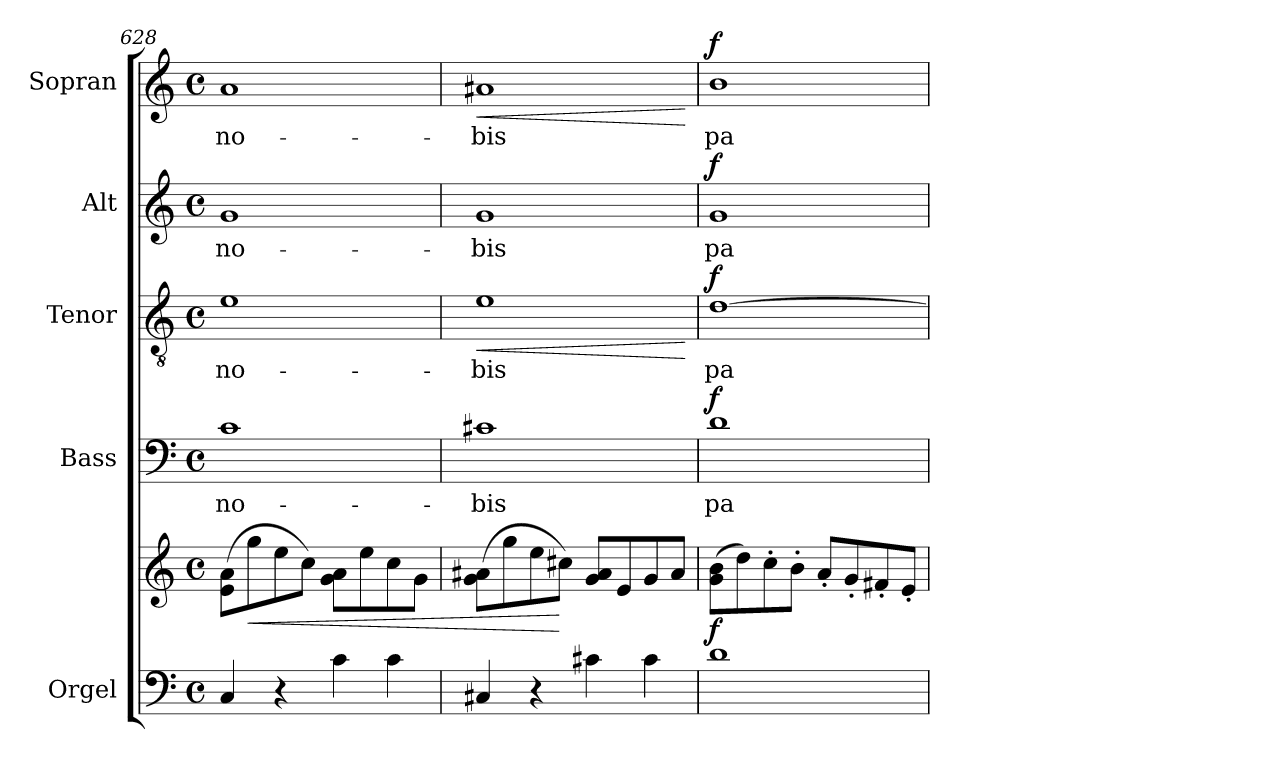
**kern	**kern	**dynam	**kern	**text	**dynam	**kern	**text	**dynam	**kern	**text	**dynam	**kern	**text	**dynam
*part5	*part5	*part5	*part4	*part4	*part4	*part3	*part3	*part3	*part2	*part2	*part2	*part1	*part1	*part1
*staff6	*staff5	*staff5/6	*staff4	*staff4	*staff4	*staff3	*staff3	*staff3	*staff2	*staff2	*staff2	*staff1	*staff1	*staff1
*I"Orgel	*	*	*I"Bass	*	*	*I"Tenor	*	*	*I"Alt	*	*	*I"Sopran	*	*
*I'Org.	*	*	*I'B.	*	*	*I'T.	*	*	*I'A.	*	*	*I'S.	*	*
*clefF4	*clefG2	*	*clefF4	*	*	*clefGv2	*	*	*clefG2	*	*	*clefG2	*	*
*k[]	*k[]	*	*k[]	*	*	*k[]	*	*	*k[]	*	*	*k[]	*	*
*C:	*C:	*	*C:	*	*	*C:	*	*	*C:	*	*	*C:	*	*
*M4/4	*M4/4	*	*M4/4	*	*	*M4/4	*	*	*M4/4	*	*	*M4/4	*	*
*met(c)	*met(c)	*	*met(c)	*	*	*met(c)	*	*	*met(c)	*	*	*met(c)	*	*
=628	=628	=628	=628	=628	=628	=628	=628	=628	=628	=628	=628	=628	=628	=628
!	!	!	!	!LO:LY:b	!	!	!LO:LY:b	!	!	!LO:LY:b	!	!	!LO:LY:b	!
4C/	(>8e\ 8a\L	.	1c	no-	.	1e	no-	.	1g	no-	.	1a	no-	.
!	!	!LO:HP:b	!	!	!	!	!	!	!	!	!	!	!	!
.	8gg\	<	.	.	.	.	.	.	.	.	.	.	.	.
4r	8ee\	.	.	.	.	.	.	.	.	.	.	.	.	.
.	8cc\J)	.	.	.	.	.	.	.	.	.	.	.	.	.
4c\	8g\ 8a\L	.	.	.	.	.	.	.	.	.	.	.	.	.
.	8ee\	.	.	.	.	.	.	.	.	.	.	.	.	.
4c\	8cc\	.	.	.	.	.	.	.	.	.	.	.	.	.
.	8g\J	.	.	.	.	.	.	.	.	.	.	.	.	.
=629	=629	=629	=629	=629	=629	=629	=629	=629	=629	=629	=629	=629	=629	=629
!	!	!	!	!LO:LY:b	!	!	!LO:LY:b	!LO:HP:b	!	!LO:LY:b	!	!	!LO:LY:b	!LO:HP:b
4C#X/	(>8g\ 8a#X\L	.	1c#X	-bis	.	1e	-bis	<	1g	-bis	.	1a#X	-bis	<
.	8gg\	.	.	.	.	.	.	.	.	.	.	.	.	.
4r	8ee\	.	.	.	.	.	.	.	.	.	.	.	.	.
.	8cc#X\J)	[	.	.	.	.	.	.	.	.	.	.	.	.
4c#X\	8g/ 8a#/L	.	.	.	.	.	.	.	.	.	.	.	.	.
.	8e/	.	.	.	.	.	.	.	.	.	.	.	.	.
4c#\	8g/	.	.	.	.	.	.	.	.	.	.	.	.	.
.	8a#/J	.	.	.	.	.	.	.	.	.	.	.	.	.
.	.	.	.	.	.	.	.	[	.	.	.	.	.	[
=630	=630	=630	=630	=630	=630	=630	=630	=630	=630	=630	=630	=630	=630	=630
!	!	!LO:DY:b	!	!LO:LY:b	!LO:DY:a	!	!LO:LY:b	!LO:DY:a	!	!LO:LY:b	!LO:DY:a	!	!LO:LY:b	!LO:DY:a
1d	(>8g\ 8b\L	f	1d	pa-	f	[1d	pa-	f	1g	pa-	f	1b	pa-	f
.	8dd\)	.	.	.	.	.	.	.	.	.	.	.	.	.
.	8cc'>\	.	.	.	.	.	.	.	.	.	.	.	.	.
.	8b'>\J	.	.	.	.	.	.	.	.	.	.	.	.	.
.	8a'</L	.	.	.	.	.	.	.	.	.	.	.	.	.
.	8g'</	.	.	.	.	.	.	.	.	.	.	.	.	.
.	8f#X'</	.	.	.	.	.	.	.	.	.	.	.	.	.
.	8e'</J	.	.	.	.	.	.	.	.	.	.	.	.	.
=	=	=	=	=	=	=	=	=	=	=	=	=	=	=
*-	*-	*-	*-	*-	*-	*-	*-	*-	*-	*-	*-	*-	*-	*-
